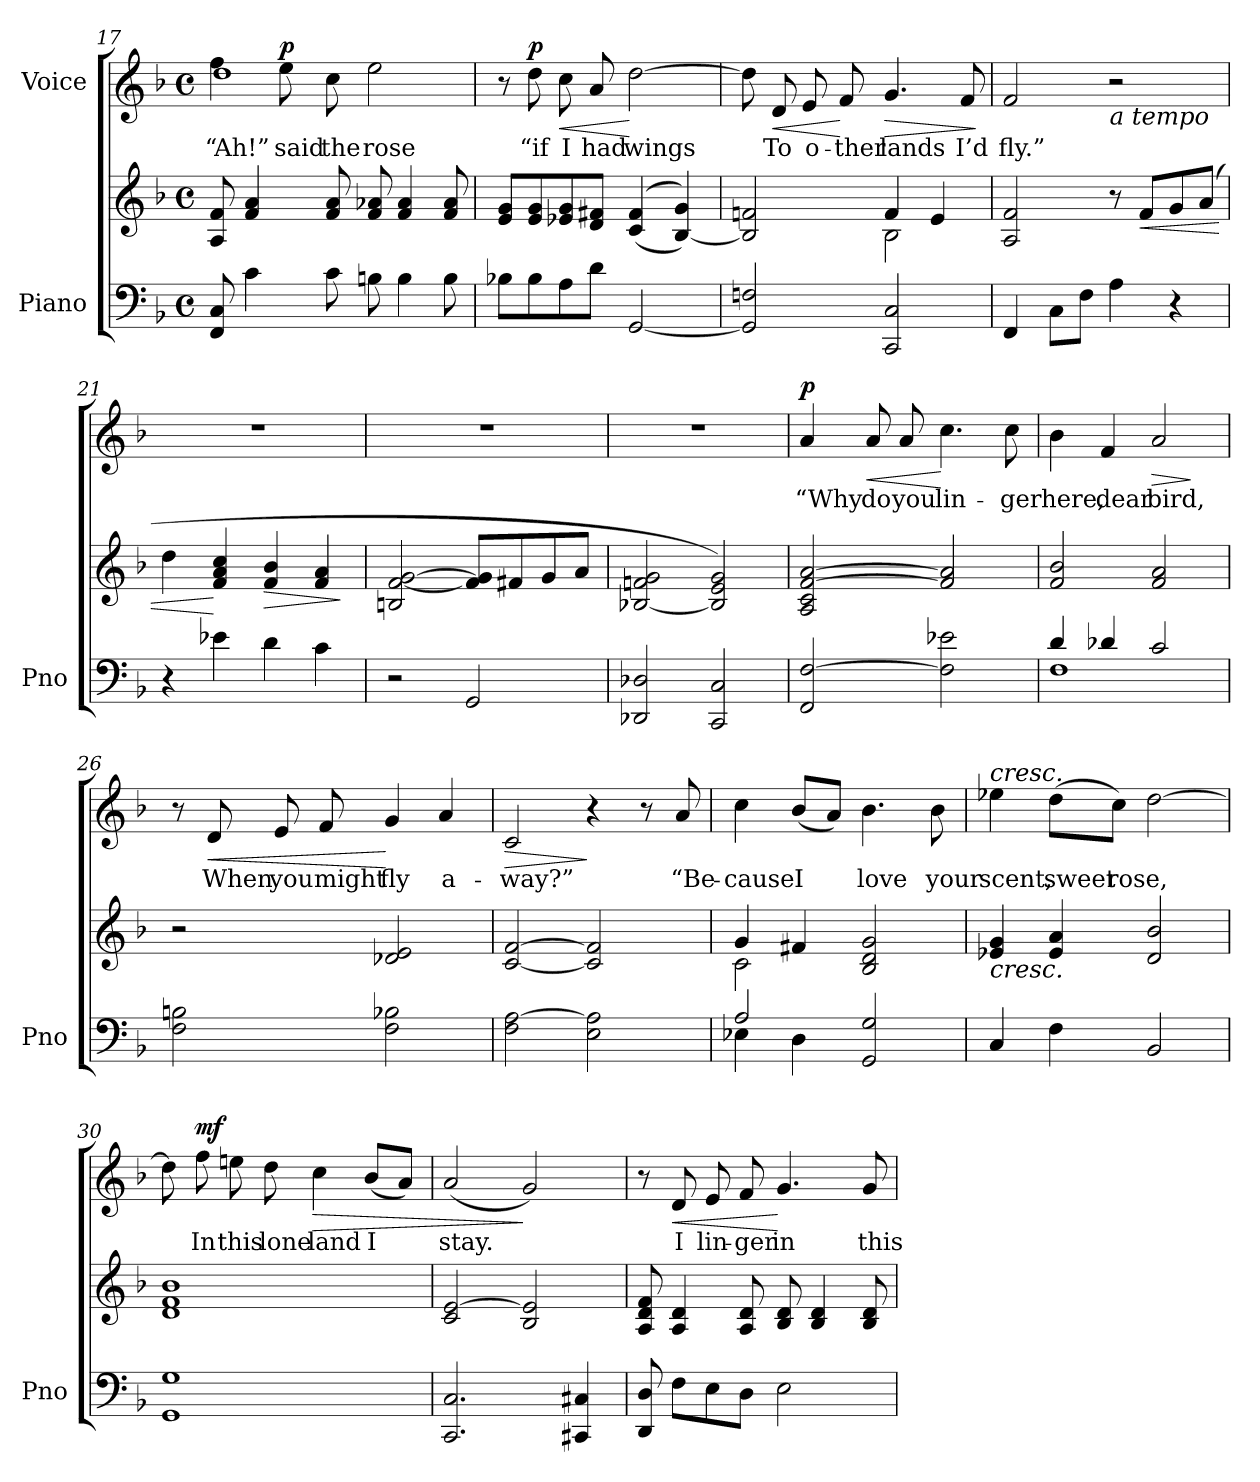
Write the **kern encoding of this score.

**kern	**kern	**dynam	**kern	**text	**dynam
*part2	*part2	*part2	*part1	*part1	*part1
*staff3	*staff2	*staff2/3	*staff1	*staff1	*staff1
*I"Piano	*	*	*I"Voice	*	*
*I'Pno	*	*	*	*	*
!!LO:LB:g=z
*clefF4	*clefG2	*	*clefG2	*	*
*k[b-]	*k[b-]	*	*k[b-]	*	*
*M4/4	*M4/4	*	*M4/4	*	*
*met(c)	*met(c)	*	*met(c)	*	*
=17	=17	=17	=17	=17	=17
!	!	!	!	!LO:LY:b	!LO:DY:a
*	*	*	*^	*	*
!	!	!	!	!	!	!LO:DY:n=1:a
8FF/ 8C/	8A/ 8f/	.	4ff\	1dd	“Ah!”	f other-dynamics
4c\	4f/ 4a/	.	.	.	.	.
!	!	!	!	!	!LO:LY:b	!LO:DY:n=2:a
.	.	.	8ee\	.	said	p
!	!	!	!	!	!LO:LY:b	!
8c\	8f/ 8a/	.	8cc\	.	the	.
!	!	!	!	!	!LO:LY:b	!
8Bn\	8f/ 8a-X/	.	2ee\	.	rose	.
4B\	4f/ 4a-/	.	.	.	.	.
8B\	8f/ 8a-/	.	.	.	.	.
*	*	*	*v	*v	*	*
=18	=18	=18	=18	=18	=18
8B-X\L	8e/ 8g/L	.	8r	.	.
!	!	!	!	!LO:LY:b	!LO:DY:a
8B-\	8e/ 8g/	.	8dd\	“if	p
!	!	!	!	!LO:LY:b	!LO:HP:b
8A\	8e-X/ 8g/	.	8cc\	I	<
!	!	!	!	!LO:LY:b	!
8d\J	8d/ 8f#X/J	.	8a/	had	.
!	!	!	!	!LO:LY:b	!
[2GG/	(>(4c/ 4f#/	.	[2dd\	wings	[
.	[4B-/ 4g/))	.	.	.	.
=19	=19	=19	=19	=19	=19
*	*^	*	*	*	*
2GG/] 2Fn/	2B-/] 2fn/	2ryy	.	8dd\]	.	.
!	!	!	!	!	!LO:LY:b	!LO:HP:b
.	.	.	.	8d/	To	<
!	!	!	!	!	!LO:LY:b	!
.	.	.	.	8e/	o-	.
!	!	!	!	!	!LO:LY:b	!
.	.	.	.	8f/	-ther	[
!	!	!	!	!	!LO:LY:b	!LO:HP:b
2CC/ 2C/	4f/	2B-\	.	4.g/	lands	>
.	4e/	.	.	.	.	.
!	!	!	!	!	!LO:LY:b	!
.	.	.	.	8f/	I’d	.
*	*v	*v	*	*	*	*
.	.	.	.	.	]
!!LO:LB:g=z
=20	=20	=20	=20	=20	=20
!	!	!	!	!LO:LY:b	!
(>4FF/	2A/ 2f/	.	2f/	fly.”	.
8C\L	.	.	.	.	.
8F\J	.	.	.	.	.
!	!	!	!LO:TX:b:i:t=a tempo	!	!
4A\	8r	.	2r	.	.
!	!	!LO:HP:b	!	!	!
.	8f/L	<	.	.	.
4r	8g/	.	.	.	.
.	(8a/J	.	.	.	.
=21	=21	=21	=21	=21	=21
4r	4dd\	.	1r	.	.
4e-X\	4f/ 4a/ 4cc/	[	.	.	.
!	!	!LO:HP:b	!	!	!
4d\	4f/ 4b-/	>	.	.	.
4c\	4f/ 4a/	.	.	.	.
.	.	]	.	.	.
=22	=22	=22	=22	=22	=22
2r	2Bn/ [2f/ [2g/	.	1r	.	.
2GG/	8f/] 8g/]L	.	.	.	.
.	8f#X/	.	.	.	.
.	8g/	.	.	.	.
.	8a/J	.	.	.	.
=23	=23	=23	=23	=23	=23
2DD-X/ 2D-X/	[2B-X/ 2fn/ 2g/	.	1r	.	.
2CC/ 2C/	2B-/] 2e/ 2g/)	.	.	.	.
!!LO:PB:g=z
=24	=24	=24	=24	=24	=24
!	!	!	!	!LO:LY:b	!LO:DY:a
2FF/ [<2F/	2A/ 2c/ [2f/ [2a/	.	4a/	“Why	p
!	!	!	!	!LO:LY:b	!LO:HP:b
.	.	.	8a/	do	<
!	!	!	!	!LO:LY:b	!
.	.	.	8a/	you	.
!	!	!	!	!LO:LY:b	!
2F\] 2e-X\	2f/] 2a/]	.	4.cc\	lin-	[
!	!	!	!	!LO:LY:b	!
.	.	.	8cc\	-ger	.
=25	=25	=25	=25	=25	=25
*^	*	*	*	*	*
!	!	!	!	!	!LO:LY:b	!
4d/	1F	2f/ 2b-/	.	4b-\	here,	.
!	!	!	!	!	!LO:LY:b	!
4d-X/	.	.	.	4f/	dear	.
!	!	!	!	!	!LO:LY:b	!LO:HP:b
2c/	.	2f/ 2a/	.	2a/	bird,	>
*v	*v	*	*	*	*	*
.	.	.	.	.	]
=26	=26	=26	=26	=26	=26
2F\ 2Bn\	2r	.	8r	.	.
!	!	!	!	!LO:LY:b	!LO:HP:b
.	.	.	8d/	When	<
!	!	!	!	!LO:LY:b	!
.	.	.	8e/	you	.
!	!	!	!	!LO:LY:b	!
.	.	.	8f/	might	.
!	!	!	!	!LO:LY:b	!
2F\ 2B-X\	2d-X/ 2e/	.	4g/	fly	[
!	!	!	!	!LO:LY:b	!
.	.	.	4a/	a-	.
!!LO:LB:g=z
=27	=27	=27	=27	=27	=27
!	!	!	!	!LO:LY:b	!LO:HP:b
2F\ [2A\	[2c/ [2f/	.	2c/	-way?”	>
2E\ 2A\]	2c/] 2f/]	.	4r	.	]
.	.	.	8r	.	.
!	!	!	!	!LO:LY:b	!
.	.	.	8a/	“Be-	.
=28	=28	=28	=28	=28	=28
*^	*^	*	*	*	*
!	!	!	!	!	!	!LO:LY:b	!
2A/	4E-X\	4g/	2c\	.	4cc\	-cause	.
!	!	!	!	!	!	!LO:LY:b	!
.	4D\	4f#X/	.	.	(8b-/L	I	.
.	.	.	.	.	8a/J)	.	.
!	!	!	!	!	!	!LO:LY:b	!
2GG/ 2G/	2ryy	2B-/ 2d/ 2g/	2ryy	.	4.b-\	love	.
!	!	!	!	!	!	!LO:LY:b	!
.	.	.	.	.	8b-\	your	.
*v	*v	*	*	*	*	*	*
*	*v	*v	*	*	*	*
=29	=29	=29	=29	=29	=29
!	!	!	!LO:TX:a:i:t=cresc.	!	!
!	!LO:TX:b:i:t=cresc.	!	!	!	!
!	!	!	!	!LO:LY:b	!
4C/	4e-X/ 4g/	.	4ee-X\	scent,	.
!	!	!	!	!LO:LY:b	!
4F\	4e-/ 4a/	.	(8dd\L	sweet	.
!	!	!	!	!LO:LY:b	!
.	.	.	8cc\J)	rose,	.
2BB-/	2d/ 2b-/	.	[2dd\	.	.
!!LO:LB:g=z
=30	=30	=30	=30	=30	=30
1GG 1G	1d 1f 1b-	.	8dd\]	.	.
!	!	!	!	!LO:LY:b	!LO:DY:a
.	.	.	8ff\	In	mf
!	!	!	!	!LO:LY:b	!
.	.	.	8een\	this	.
!	!	!	!	!LO:LY:b	!
.	.	.	8dd\	lone	.
!	!	!	!	!LO:LY:b	!LO:HP:b
.	.	.	4cc\	land	>
!	!	!	!	!LO:LY:b	!
.	.	.	(8b-/L	I	.
.	.	.	8a/J)	.	.
=31	=31	=31	=31	=31	=31
!	!	!	!	!LO:LY:b	!
2.CC/ 2.C/	2c/ [2e/	.	(2a/	stay.	.
.	2B-/ 2e/]	.	2g/)	.	]
4CC#X/ 4C#X/	.	.	.	.	.
=32	=32	=32	=32	=32	=32
8DD/ 8D/	8A/ 8d/ 8f/	.	8r	.	.
!	!	!	!	!LO:LY:b	!LO:HP:b
8F\L	4A/ 4d/	.	8d/	I	<
!	!	!	!	!LO:LY:b	!
8E\	.	.	8e/	lin-	.
!	!	!	!	!LO:LY:b	!
8D\J	8A/ 8d/	.	8f/	-ger	.
!	!	!	!	!LO:LY:b	!
2E\	8B-/ 8d/	.	4.g/	in	[
.	4B-/ 4d/	.	.	.	.
!	!	!	!	!LO:LY:b	!
.	8B-/ 8d/	.	8g/	this	.
=	=	=	=	=	=
*-	*-	*-	*-	*-	*-
